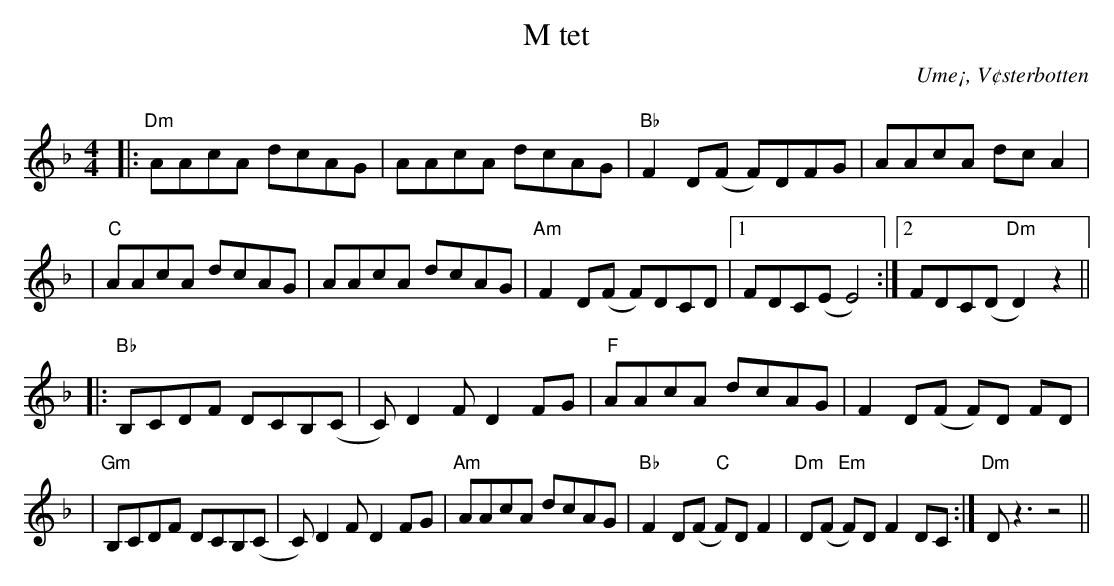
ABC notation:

X:1
T:M tet
Q:150
O:Ume¡, V¢sterbotten
M:4/4
L:1/8
K:Dm
|: "Dm" AAcA dcAG | AAcA dcAG | "Bb" F2D(F F)DFG | AAcA dcA2 |
|"C" AAcA dcAG | AAcA dcAG |"Am" F2D(F F)DCD |1 FDC(E E4) :|2 FDC(D "Dm"D2)z2 ||
|:"Bb"B,CDF DCB,(C | C)D2F D2FG |"F" AAcA dcAG | F2 D(F F)D FD |
|"Gm" B,CDF DCB,(C | C)D2F D2FG |"Am" AAcA dcAG | "Bb" F2D(F "C" F)DF2 |"Dm"D(F "Em"F)D F2 DC:|"Dm"Dz3 z4 ||
